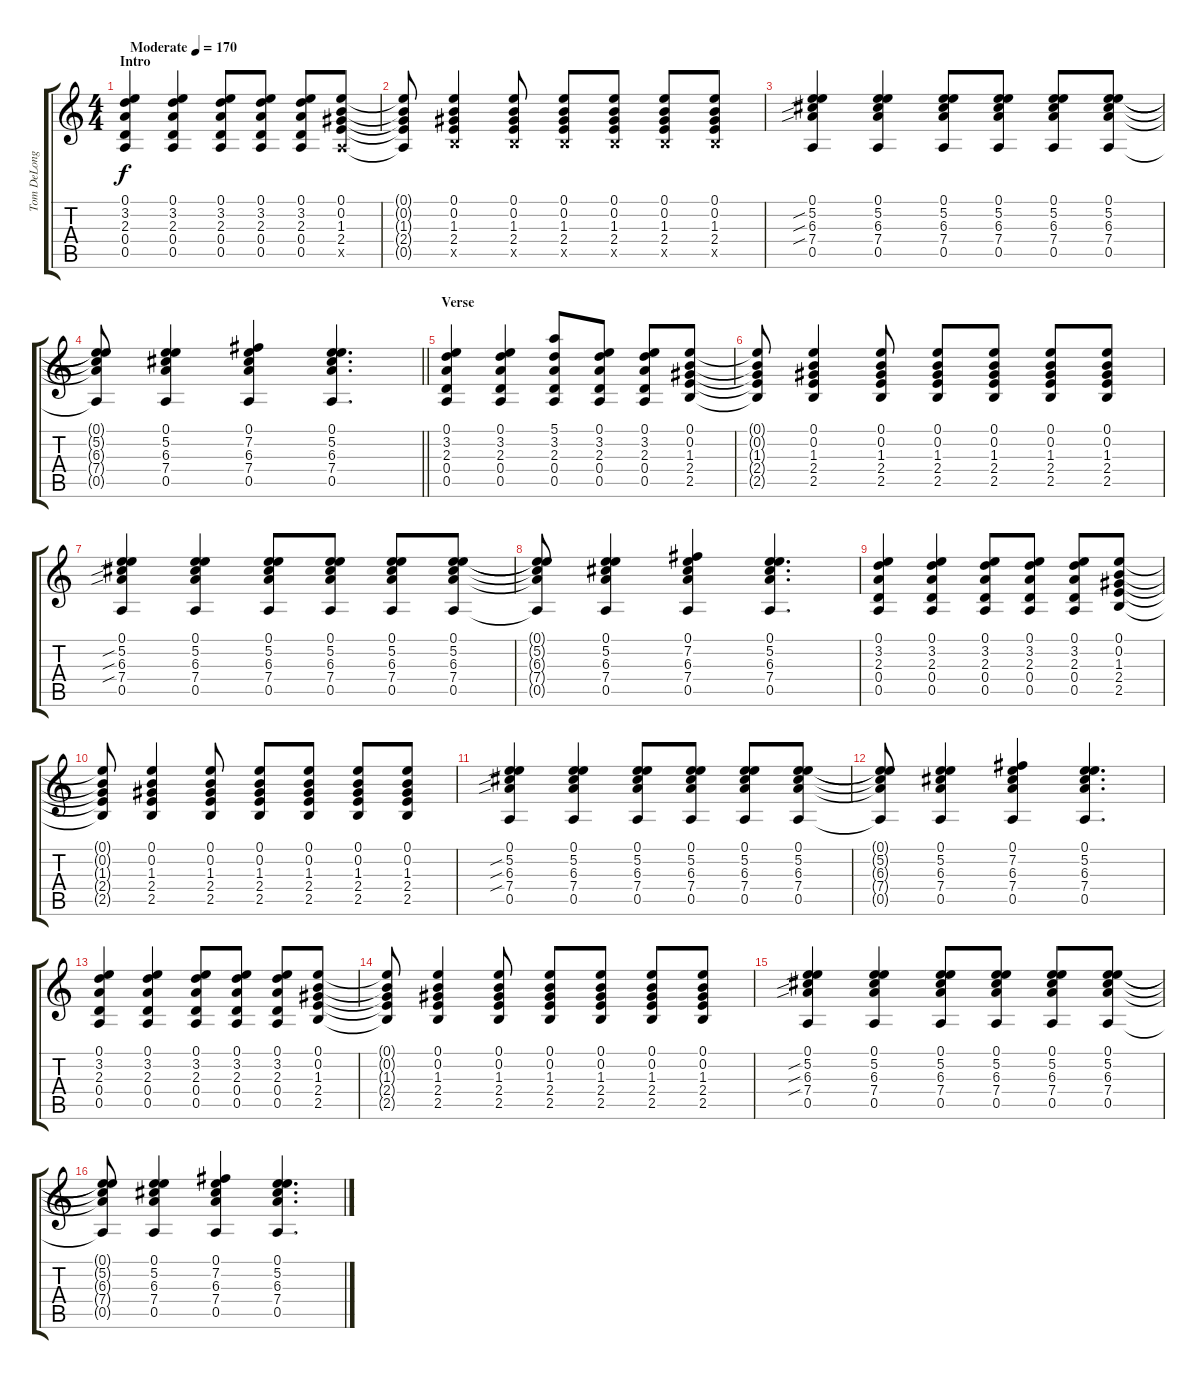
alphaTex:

\track ("Tom DeLonge" "Tom DeLong") {instrument distortionguitar}
\staff {score tabs}
\tuning (E4 B3 G3 D3 A2 E2) {hide}
\ts (4 4)
\section ("" "Intro")
\tempo (170 "Moderate")
\clef g2
\ks c
(0.1 3.2 2.3 0.4 0.5).4{dy f instrument distortionguitar} (0.1 3.2 2.3 0.4 0.5).4 (0.1 3.2 2.3 0.4 0.5).8 (0.1 3.2 2.3 0.4 0.5).8 (0.1 3.2 2.3 0.4 0.5).8 (0.1 0.2 1.3 2.4 0.5{x}).8 |
(0.1{t} 0.2{t} 1.3{t} 2.4{t} 0.5{t}).8 (0.1 0.2 1.3 2.4 2.5{x}).4 (0.1 0.2 1.3 2.4 2.5{x}).8 (0.1 0.2 1.3 2.4 2.5{x}).8 (0.1 0.2 1.3 2.4 2.5{x}).8 (0.1 0.2 1.3 2.4 2.5{x}).8 (0.1 0.2 1.3 2.4 2.5{x}).8 |
(0.1 5.2{sib} 6.3{sib} 7.4{sib} 0.5).4 (0.1 5.2 6.3 7.4 0.5).4 (0.1 5.2 6.3 7.4 0.5).8 (0.1 5.2 6.3 7.4 0.5).8 (0.1 5.2 6.3 7.4 0.5).8 (0.1 5.2 6.3 7.4 0.5).8 |
\barLineRight lightlight
(0.1{t} 5.2{t} 6.3{t} 7.4{t} 0.5{t}).8 (0.1 5.2 6.3 7.4 0.5).4 (0.1 7.2 6.3 7.4 0.5).4 (0.1 5.2 6.3 7.4 0.5).4{d} |
\section ("" "Verse")
(0.1 3.2 2.3 0.4 0.5).4 (0.1 3.2 2.3 0.4 0.5).4 (5.1 3.2 2.3 0.4 0.5).8 (0.1 3.2 2.3 0.4 0.5).8 (0.1 3.2 2.3 0.4 0.5).8 (0.1 0.2 1.3 2.4 2.5).8 |
(0.1{t} 0.2{t} 1.3{t} 2.4{t} 2.5{t}).8 (0.1 0.2 1.3 2.4 2.5).4 (0.1 0.2 1.3 2.4 2.5).8 (0.1 0.2 1.3 2.4 2.5).8 (0.1 0.2 1.3 2.4 2.5).8 (0.1 0.2 1.3 2.4 2.5).8 (0.1 0.2 1.3 2.4 2.5).8 |
(0.1 5.2{sib} 6.3{sib} 7.4{sib} 0.5).4 (0.1 5.2 6.3 7.4 0.5).4 (0.1 5.2 6.3 7.4 0.5).8 (0.1 5.2 6.3 7.4 0.5).8 (0.1 5.2 6.3 7.4 0.5).8 (0.1 5.2 6.3 7.4 0.5).8 |
(0.1{t} 5.2{t} 6.3{t} 7.4{t} 0.5{t}).8 (0.1 5.2 6.3 7.4 0.5).4 (0.1 7.2 6.3 7.4 0.5).4 (0.1 5.2 6.3 7.4 0.5).4{d} |
(0.1 3.2 2.3 0.4 0.5).4 (0.1 3.2 2.3 0.4 0.5).4 (0.1 3.2 2.3 0.4 0.5).8 (0.1 3.2 2.3 0.4 0.5).8 (0.1 3.2 2.3 0.4 0.5).8 (0.1 0.2 1.3 2.4 2.5).8 |
(0.1{t} 0.2{t} 1.3{t} 2.4{t} 2.5{t}).8 (0.1 0.2 1.3 2.4 2.5).4 (0.1 0.2 1.3 2.4 2.5).8 (0.1 0.2 1.3 2.4 2.5).8 (0.1 0.2 1.3 2.4 2.5).8 (0.1 0.2 1.3 2.4 2.5).8 (0.1 0.2 1.3 2.4 2.5).8 |
(0.1 5.2{sib} 6.3{sib} 7.4{sib} 0.5).4 (0.1 5.2 6.3 7.4 0.5).4 (0.1 5.2 6.3 7.4 0.5).8 (0.1 5.2 6.3 7.4 0.5).8 (0.1 5.2 6.3 7.4 0.5).8 (0.1 5.2 6.3 7.4 0.5).8 |
(0.1{t} 5.2{t} 6.3{t} 7.4{t} 0.5{t}).8 (0.1 5.2 6.3 7.4 0.5).4 (0.1 7.2 6.3 7.4 0.5).4 (0.1 5.2 6.3 7.4 0.5).4{d} |
(0.1 3.2 2.3 0.4 0.5).4 (0.1 3.2 2.3 0.4 0.5).4 (0.1 3.2 2.3 0.4 0.5).8 (0.1 3.2 2.3 0.4 0.5).8 (0.1 3.2 2.3 0.4 0.5).8 (0.1 0.2 1.3 2.4 2.5).8 |
(0.1{t} 0.2{t} 1.3{t} 2.4{t} 2.5{t}).8 (0.1 0.2 1.3 2.4 2.5).4 (0.1 0.2 1.3 2.4 2.5).8 (0.1 0.2 1.3 2.4 2.5).8 (0.1 0.2 1.3 2.4 2.5).8 (0.1 0.2 1.3 2.4 2.5).8 (0.1 0.2 1.3 2.4 2.5).8 |
(0.1 5.2{sib} 6.3{sib} 7.4{sib} 0.5).4 (0.1 5.2 6.3 7.4 0.5).4 (0.1 5.2 6.3 7.4 0.5).8 (0.1 5.2 6.3 7.4 0.5).8 (0.1 5.2 6.3 7.4 0.5).8 (0.1 5.2 6.3 7.4 0.5).8 |
(0.1{t} 5.2{t} 6.3{t} 7.4{t} 0.5{t}).8 (0.1 5.2 6.3 7.4 0.5).4 (0.1 7.2 6.3 7.4 0.5).4 (0.1 5.2 6.3 7.4 0.5).4{d}
